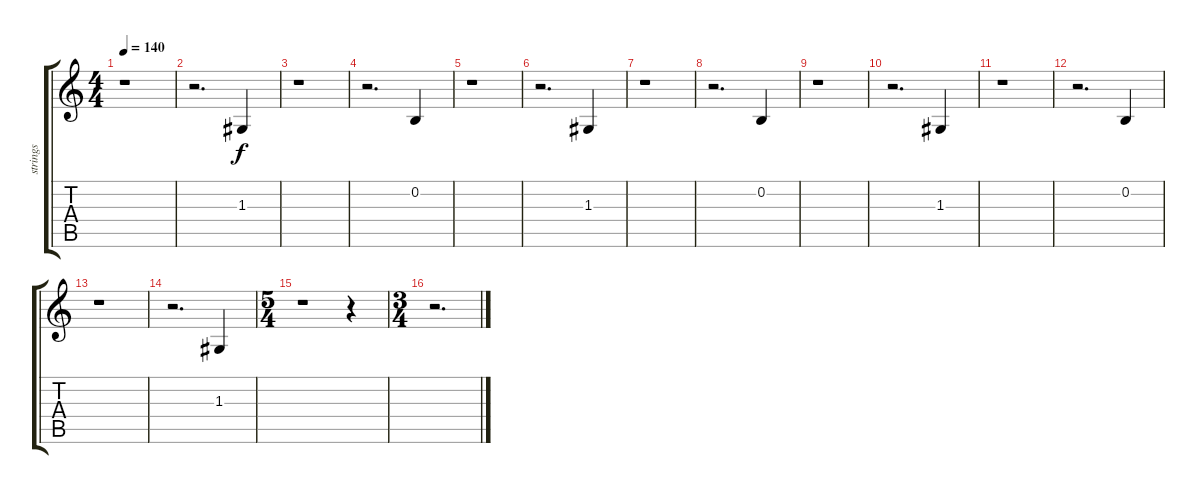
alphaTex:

\track ("strings" "strings") {instrument stringensemble1}
\staff {score tabs}
\tuning (E4 B3 G3 D3 A2 E2) {hide}
\ts (4 4)
\tempo 140
\clef g2
\ks c
r.1{dy f} |
r.2{d} 1.3.4 |
r.1 |
r.2{d} 0.2.4 |
r.1 |
r.2{d} 1.3.4 |
r.1 |
r.2{d} 0.2.4 |
r.1 |
r.2{d} 1.3.4 |
r.1 |
r.2{d} 0.2.4 |
r.1 |
r.2{d} 1.3.4 |
\ts (5 4)
r.1 r.4 |
\ts (3 4)
r.2{d}
